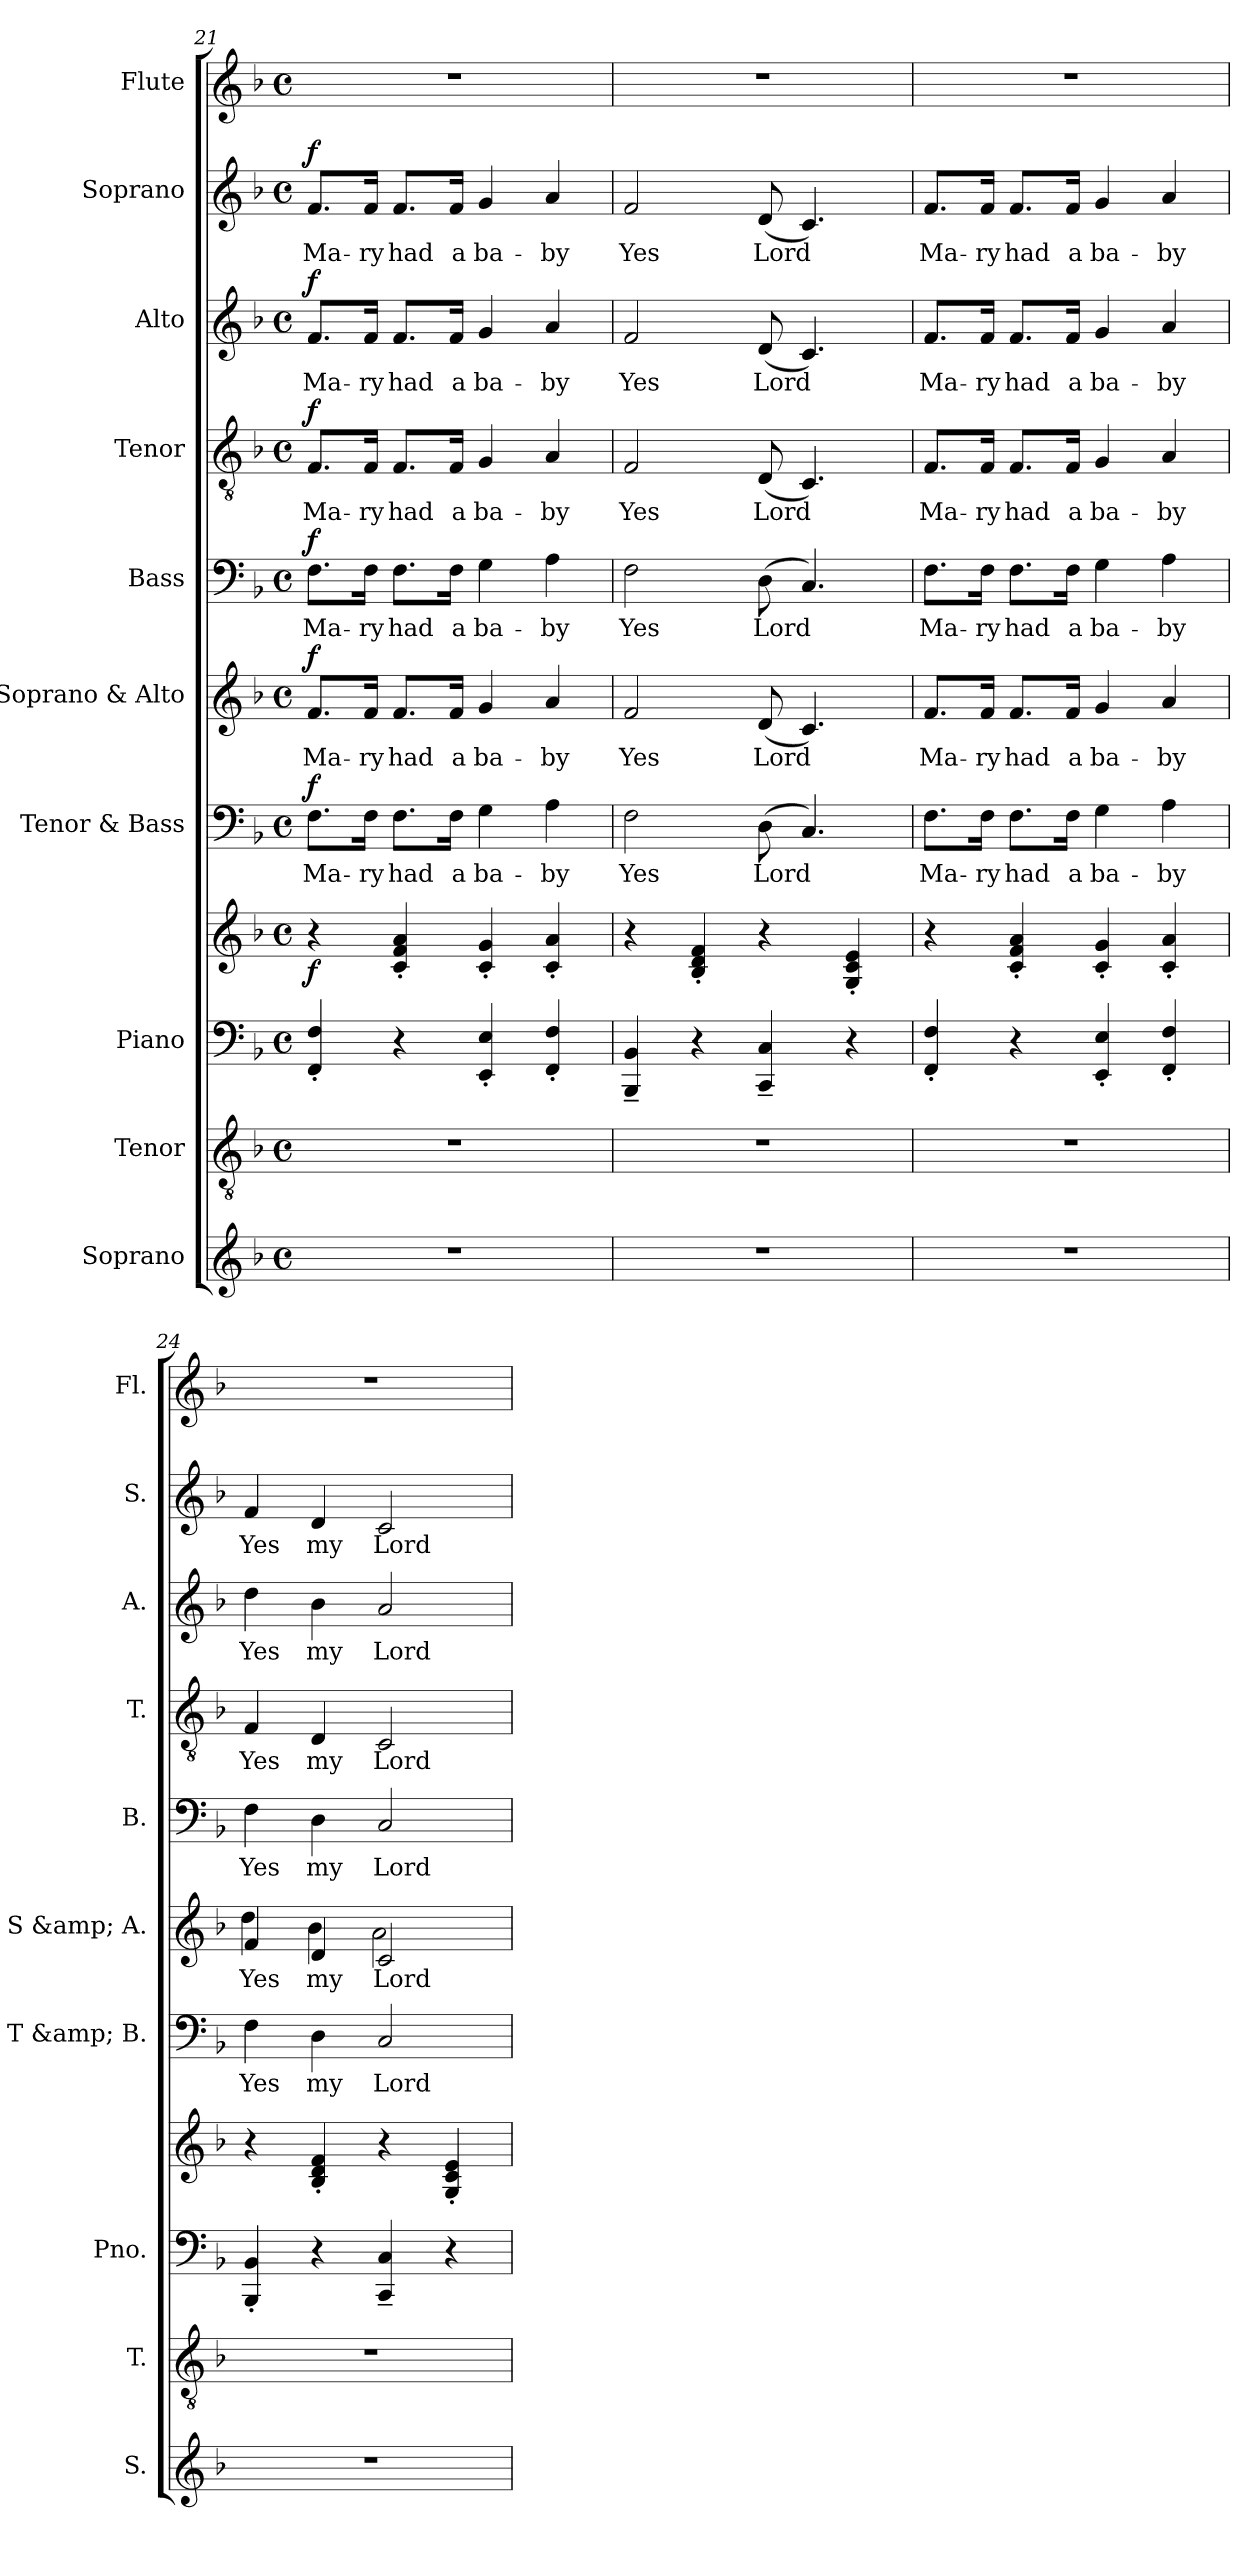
**kern	**kern	**kern	**kern	**dynam	**kern	**text	**dynam	**kern	**text	**dynam	**kern	**text	**dynam	**kern	**text	**dynam	**kern	**text	**dynam	**kern	**text	**dynam	**kern
*part10	*part9	*part8	*part8	*part8	*part7	*part7	*part7	*part6	*part6	*part6	*part5	*part5	*part5	*part4	*part4	*part4	*part3	*part3	*part3	*part2	*part2	*part2	*part1
*staff11	*staff10	*staff9	*staff8	*staff8/9	*staff7	*staff7	*staff7	*staff6	*staff6	*staff6	*staff5	*staff5	*staff5	*staff4	*staff4	*staff4	*staff3	*staff3	*staff3	*staff2	*staff2	*staff2	*staff1
*I"Soprano	*I"Tenor	*I"Piano	*	*	*I"Tenor &amp; Bass	*	*	*I"Soprano &amp; Alto	*	*	*I"Bass	*	*	*I"Tenor	*	*	*I"Alto	*	*	*I"Soprano	*	*	*I"Flute
*I'S.	*I'T.	*I'Pno.	*	*	*I'T &amp; B.	*	*	*I'S &amp; A.	*	*	*I'B.	*	*	*I'T.	*	*	*I'A.	*	*	*I'S.	*	*	*I'Fl.
*clefG2	*clefGv2	*clefF4	*clefG2	*	*clefF4	*	*	*clefG2	*	*	*clefF4	*	*	*clefGv2	*	*	*clefG2	*	*	*clefG2	*	*	*clefG2
*k[b-]	*k[b-]	*k[b-]	*k[b-]	*	*k[b-]	*	*	*k[b-]	*	*	*k[b-]	*	*	*k[b-]	*	*	*k[b-]	*	*	*k[b-]	*	*	*k[b-]
*M4/4	*M4/4	*M4/4	*M4/4	*	*M4/4	*	*	*M4/4	*	*	*M4/4	*	*	*M4/4	*	*	*M4/4	*	*	*M4/4	*	*	*M4/4
*met(c)	*met(c)	*met(c)	*met(c)	*	*met(c)	*	*	*met(c)	*	*	*met(c)	*	*	*met(c)	*	*	*met(c)	*	*	*met(c)	*	*	*met(c)
=21	=21	=21	=21	=21	=21	=21	=21	=21	=21	=21	=21	=21	=21	=21	=21	=21	=21	=21	=21	=21	=21	=21	=21
!	!	!	!	!LO:DY:b	!	!	!LO:DY:a	!	!	!LO:DY:a	!	!LO:LY:b	!LO:DY:a	!	!LO:LY:b	!LO:DY:a	!	!LO:LY:b	!LO:DY:a	!	!LO:LY:b	!LO:DY:a	!
1r	1r	4FF/' 4F/'	4r	f	8.F\L	Ma-	f	8.f/L	Ma-	f	8.F\L	Ma-	f	8.F/L	Ma-	f	8.f/L	Ma-	f	8.f/L	Ma-	f	1r
!	!	!	!	!	!	!	!	!	!	!	!	!LO:LY:b	!	!	!LO:LY:b	!	!	!LO:LY:b	!	!	!LO:LY:b	!	!
.	.	.	.	.	16F\Jk	-ry	.	16f/Jk	-ry	.	16F\Jk	-ry	.	16F/Jk	-ry	.	16f/Jk	-ry	.	16f/Jk	-ry	.	.
!	!	!	!	!	!	!	!	!	!	!	!	!LO:LY:b	!	!	!LO:LY:b	!	!	!LO:LY:b	!	!	!LO:LY:b	!	!
.	.	4r	4c/' 4f/' 4a/'	.	8.F\L	had	.	8.f/L	had	.	8.F\L	had	.	8.F/L	had	.	8.f/L	had	.	8.f/L	had	.	.
!	!	!	!	!	!	!	!	!	!	!	!	!LO:LY:b	!	!	!LO:LY:b	!	!	!LO:LY:b	!	!	!LO:LY:b	!	!
.	.	.	.	.	16F\Jk	a	.	16f/Jk	a	.	16F\Jk	a	.	16F/Jk	a	.	16f/Jk	a	.	16f/Jk	a	.	.
!	!	!	!	!	!	!	!	!	!	!	!	!LO:LY:b	!	!	!LO:LY:b	!	!	!LO:LY:b	!	!	!LO:LY:b	!	!
.	.	4EE/' 4E/'	4c/' 4g/'	.	4G\	ba-	.	4g/	ba-	.	4G\	ba-	.	4G/	ba-	.	4g/	ba-	.	4g/	ba-	.	.
!	!	!	!	!	!	!	!	!	!	!	!	!LO:LY:b	!	!	!LO:LY:b	!	!	!LO:LY:b	!	!	!LO:LY:b	!	!
.	.	4FF/' 4F/'	4c/' 4a/'	.	4A\	-by	.	4a/	-by	.	4A\	-by	.	4A/	-by	.	4a/	-by	.	4a/	-by	.	.
!!LO:PB:g=z
=22	=22	=22	=22	=22	=22	=22	=22	=22	=22	=22	=22	=22	=22	=22	=22	=22	=22	=22	=22	=22	=22	=22	=22
!	!	!	!	!	!	!	!	!	!	!	!	!LO:LY:b	!	!	!LO:LY:b	!	!	!LO:LY:b	!	!	!LO:LY:b	!	!
1r	1r	4BBB-/~ 4BB-/~	4r	.	2F\	Yes	.	2f/	Yes	.	2F\	Yes	.	2F/	Yes	.	2f/	Yes	.	2f/	Yes	.	1r
.	.	4r	4B-/' 4d/' 4f/'	.	.	.	.	.	.	.	.	.	.	.	.	.	.	.	.	.	.	.	.
!	!	!	!	!	!	!	!	!	!	!	!	!LO:LY:b	!	!	!LO:LY:b	!	!	!LO:LY:b	!	!	!LO:LY:b	!	!
.	.	4CC/~ 4C/~	4r	.	(>8D\	Lord	.	(<8d/	Lord	.	(>8D\	Lord	.	(<8D/	Lord	.	(<8d/	Lord	.	(<8d/	Lord	.	.
.	.	.	.	.	4.C/)	.	.	4.c/)	.	.	4.C/)	.	.	4.C/)	.	.	4.c/)	.	.	4.c/)	.	.	.
.	.	4r	4G/' 4c/' 4e/'	.	.	.	.	.	.	.	.	.	.	.	.	.	.	.	.	.	.	.	.
=23	=23	=23	=23	=23	=23	=23	=23	=23	=23	=23	=23	=23	=23	=23	=23	=23	=23	=23	=23	=23	=23	=23	=23
!	!	!	!	!	!	!	!	!	!	!	!	!LO:LY:b	!	!	!LO:LY:b	!	!	!LO:LY:b	!	!	!LO:LY:b	!	!
1r	1r	4FF/' 4F/'	4r	.	8.F\L	Ma-	.	8.f/L	Ma-	.	8.F\L	Ma-	.	8.F/L	Ma-	.	8.f/L	Ma-	.	8.f/L	Ma-	.	1r
!	!	!	!	!	!	!	!	!	!	!	!	!LO:LY:b	!	!	!LO:LY:b	!	!	!LO:LY:b	!	!	!LO:LY:b	!	!
.	.	.	.	.	16F\Jk	-ry	.	16f/Jk	-ry	.	16F\Jk	-ry	.	16F/Jk	-ry	.	16f/Jk	-ry	.	16f/Jk	-ry	.	.
!	!	!	!	!	!	!	!	!	!	!	!	!LO:LY:b	!	!	!LO:LY:b	!	!	!LO:LY:b	!	!	!LO:LY:b	!	!
.	.	4r	4c/' 4f/' 4a/'	.	8.F\L	had	.	8.f/L	had	.	8.F\L	had	.	8.F/L	had	.	8.f/L	had	.	8.f/L	had	.	.
!	!	!	!	!	!	!	!	!	!	!	!	!LO:LY:b	!	!	!LO:LY:b	!	!	!LO:LY:b	!	!	!LO:LY:b	!	!
.	.	.	.	.	16F\Jk	a	.	16f/Jk	a	.	16F\Jk	a	.	16F/Jk	a	.	16f/Jk	a	.	16f/Jk	a	.	.
!	!	!	!	!	!	!	!	!	!	!	!	!LO:LY:b	!	!	!LO:LY:b	!	!	!LO:LY:b	!	!	!LO:LY:b	!	!
.	.	4EE/' 4E/'	4c/' 4g/'	.	4G\	ba-	.	4g/	ba-	.	4G\	ba-	.	4G/	ba-	.	4g/	ba-	.	4g/	ba-	.	.
!	!	!	!	!	!	!	!	!	!	!	!	!LO:LY:b	!	!	!LO:LY:b	!	!	!LO:LY:b	!	!	!LO:LY:b	!	!
.	.	4FF/' 4F/'	4c/' 4a/'	.	4A\	-by	.	4a/	-by	.	4A\	-by	.	4A/	-by	.	4a/	-by	.	4a/	-by	.	.
=24	=24	=24	=24	=24	=24	=24	=24	=24	=24	=24	=24	=24	=24	=24	=24	=24	=24	=24	=24	=24	=24	=24	=24
*	*	*	*	*	*	*	*	*^	*	*	*	*	*	*	*	*	*	*	*	*	*	*	*
!	!	!	!	!	!	!	!	!	!	!	!	!	!LO:LY:b	!	!	!LO:LY:b	!	!	!LO:LY:b	!	!	!LO:LY:b	!	!
1r	1r	4BBB-/' 4BB-/'	4r	.	4F\	Yes	.	4f/	4dd\	Yes	.	4F\	Yes	.	4F/	Yes	.	4dd\	Yes	.	4f/	Yes	.	1r
!	!	!	!	!	!	!	!	!	!	!	!	!	!LO:LY:b	!	!	!LO:LY:b	!	!	!LO:LY:b	!	!	!LO:LY:b	!	!
.	.	4r	4B-/' 4d/' 4f/'	.	4D\	my	.	4d/	4b-\	my	.	4D\	my	.	4D/	my	.	4b-\	my	.	4d/	my	.	.
!	!	!	!	!	!	!	!	!	!	!	!	!	!LO:LY:b	!	!	!LO:LY:b	!	!	!LO:LY:b	!	!	!LO:LY:b	!	!
.	.	4CC/~ 4C/~	4r	.	2C/	Lord	.	2c/	2a\	Lord	.	2C/	Lord	.	2C/	Lord	.	2a/	Lord	.	2c/	Lord	.	.
.	.	4r	4G/' 4c/' 4e/'	.	.	.	.	.	.	.	.	.	.	.	.	.	.	.	.	.	.	.	.	.
*	*	*	*	*	*	*	*	*v	*v	*	*	*	*	*	*	*	*	*	*	*	*	*	*	*
=	=	=	=	=	=	=	=	=	=	=	=	=	=	=	=	=	=	=	=	=	=	=	=
*-	*-	*-	*-	*-	*-	*-	*-	*-	*-	*-	*-	*-	*-	*-	*-	*-	*-	*-	*-	*-	*-	*-	*-
